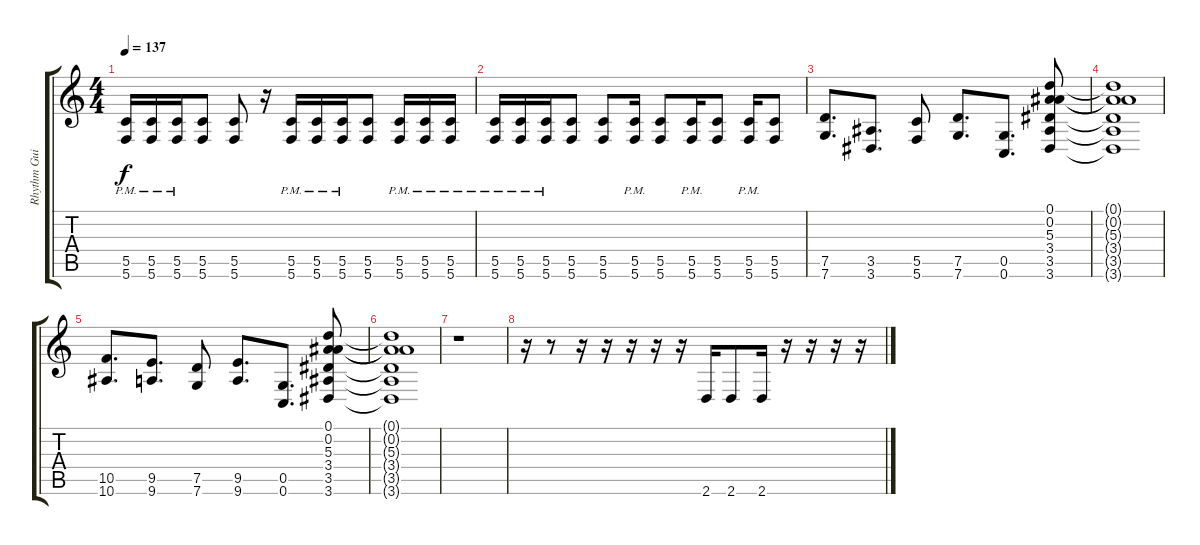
\track ("Rhythm Guitar 2" "Rhythm Gui") {instrument distortionguitar}
\staff {score tabs}
\tuning (D4 A3 F3 C3 G2 C2) {hide}
\ts (4 4)
\tempo 137
\clef g2
\ks c
(5.5{pm} 5.6{pm}).16{dy f} (5.5{pm} 5.6{pm}).16 (5.5{pm} 5.6{pm}).16 (5.5 5.6).8 (5.5 5.6).8 r.16 (5.5{pm} 5.6{pm}).16 (5.5{pm} 5.6{pm}).16 (5.5{pm} 5.6{pm}).16 (5.5 5.6).8 (5.5{pm} 5.6{pm}).16 (5.5{pm} 5.6{pm}).16 (5.5{pm} 5.6{pm}).16 |
(5.5{pm} 5.6{pm}).16 (5.5{pm} 5.6{pm}).16 (5.5{pm} 5.6{pm}).16 (5.5 5.6).8 (5.5 5.6).8 (5.5{pm} 5.6{pm}).16 (5.5 5.6).8 (5.5{pm} 5.6{pm}).16 (5.5 5.6).8 (5.5{pm} 5.6{pm}).16 (5.5 5.6).8 |
(7.5 7.6).8{d} (3.5 3.6).8{d} (5.5 5.6).8 (7.5 7.6).8{d} (0.5 0.6).8{d} (0.1 0.2 5.3 3.4 3.5 3.6).8 |
(0.1{t} 0.2{t} 5.3{t} 3.4{t} 3.5{t} 3.6{t}).1 |
(10.5 10.6).8{d} (9.5 9.6).8{d} (7.5 7.6).8 (9.5 9.6).8{d} (0.5 0.6).8{d} (0.1 0.2 5.3 3.4 3.5 3.6).8 |
(0.1{t} 0.2{t} 5.3{t} 3.4{t} 3.5{t} 3.6{t}).1 |
r.1 |
r.16 r.8 r.16 r.16 r.16 r.16 r.16 2.6.16 2.6.8 2.6.16 r.16 r.16 r.16 r.16
